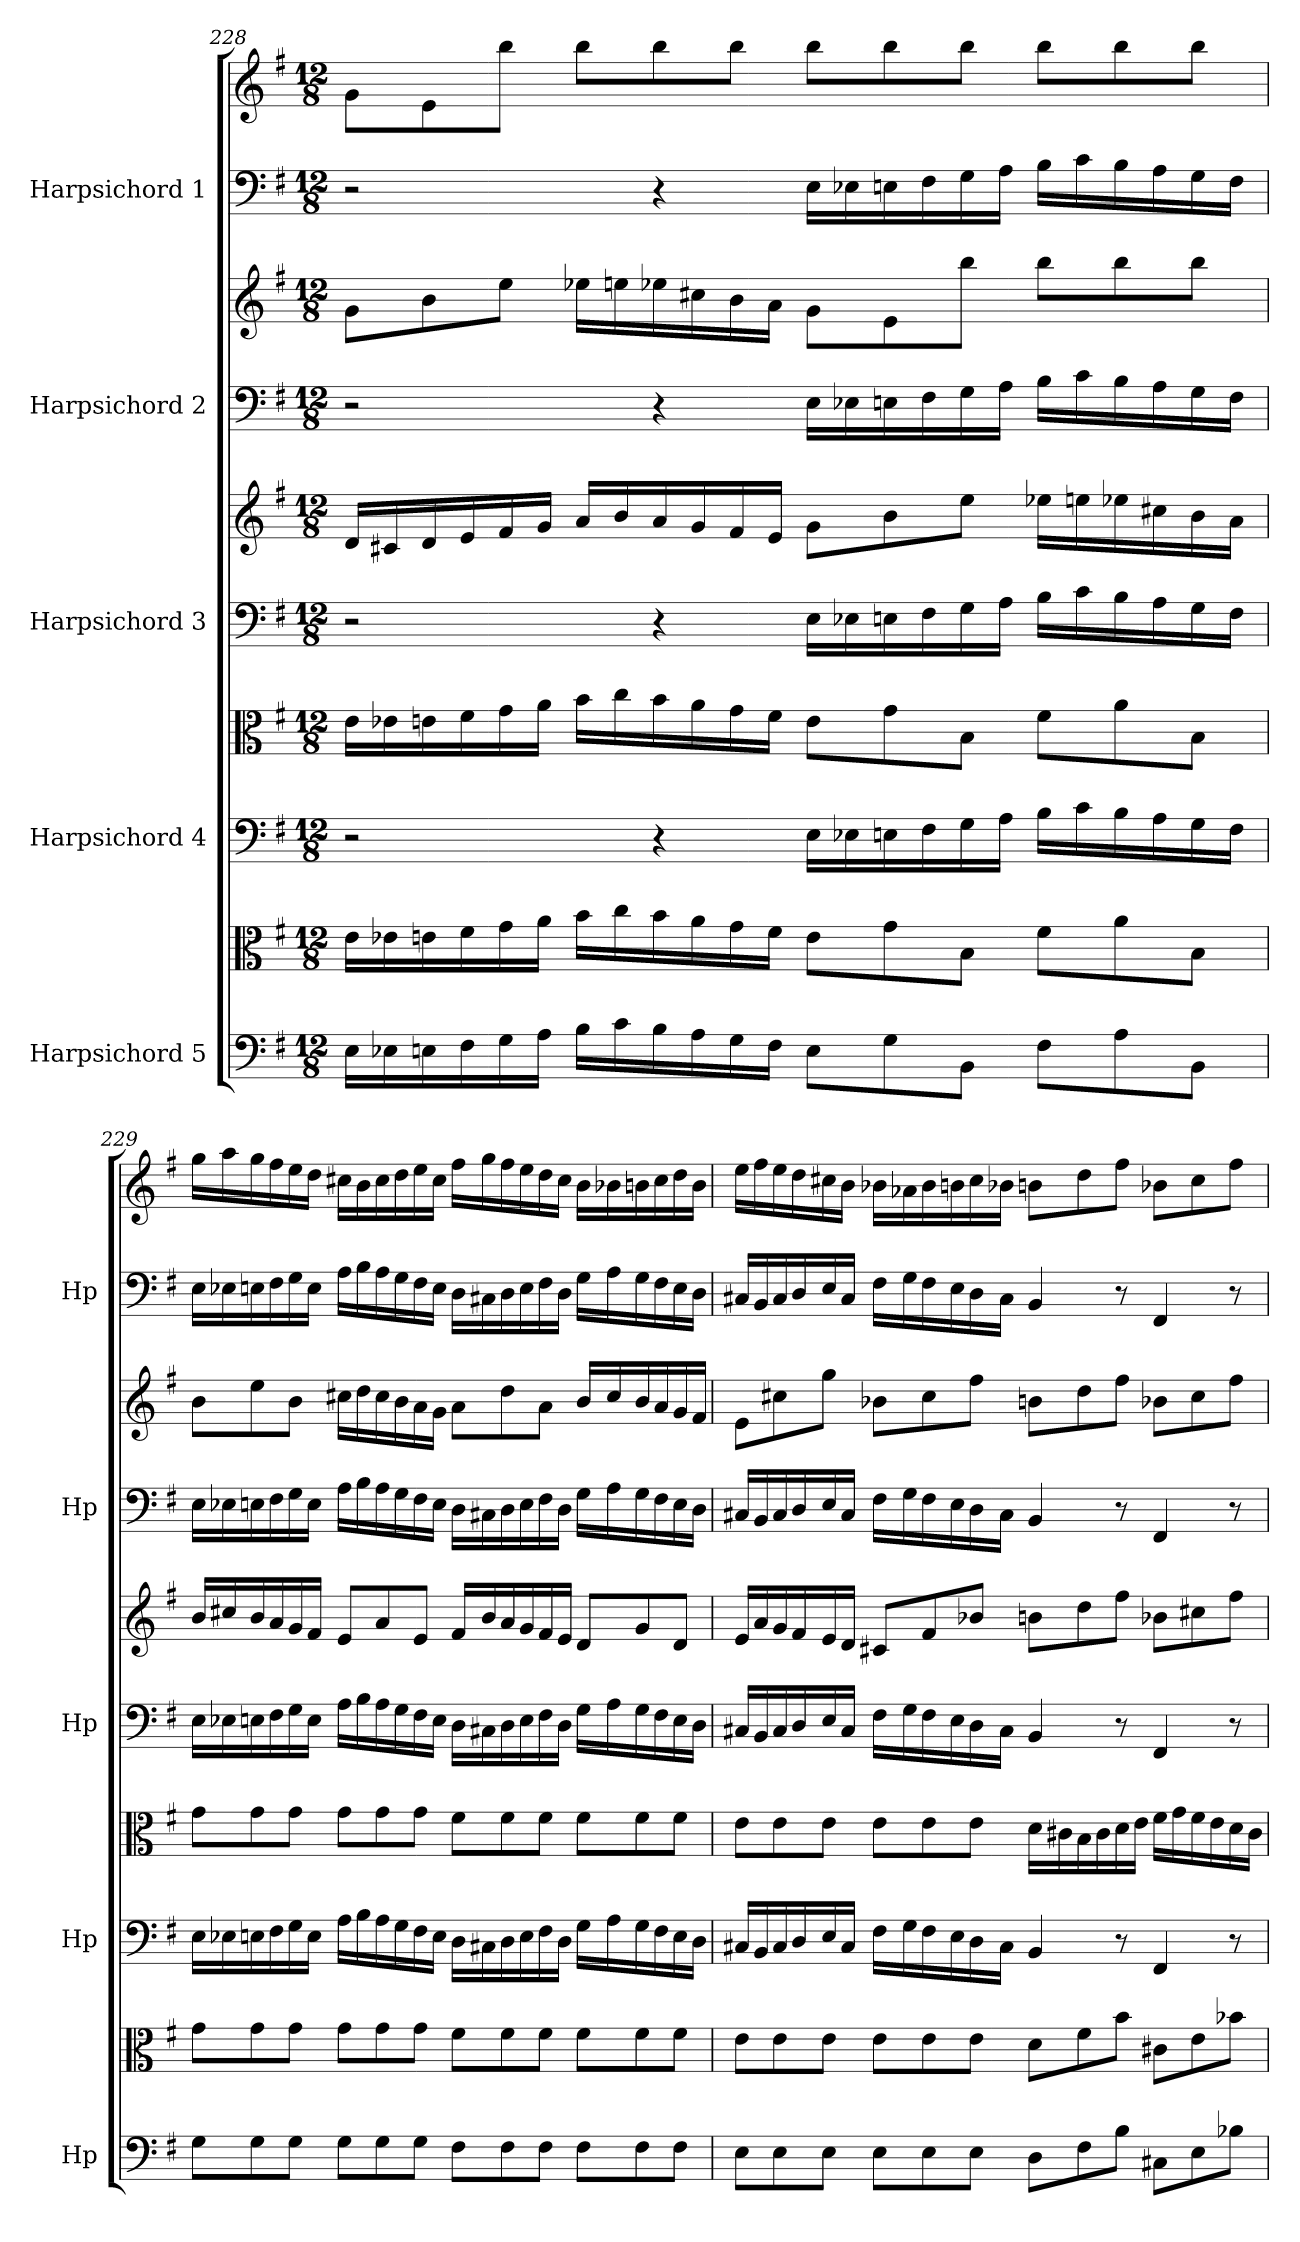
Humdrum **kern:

**kern	**kern	**kern	**kern	**kern	**kern	**kern	**kern	**kern	**kern
*part5	*part5	*part4	*part4	*part3	*part3	*part2	*part2	*part1	*part1
*staff10	*staff9	*staff8	*staff7	*staff6	*staff5	*staff4	*staff3	*staff2	*staff1
*I"Harpsichord 5	*	*I"Harpsichord 4	*	*I"Harpsichord 3	*	*I"Harpsichord 2	*	*I"Harpsichord 1	*
*I'Hp	*	*I'Hp	*	*I'Hp	*	*I'Hp	*	*I'Hp	*
!!LO:PB:g=z
*clefF4	*clefC3	*clefF4	*clefC3	*clefF4	*clefG2	*clefF4	*clefG2	*clefF4	*clefG2
*k[f#]	*k[f#]	*k[f#]	*k[f#]	*k[f#]	*k[f#]	*k[f#]	*k[f#]	*k[f#]	*k[f#]
*M12/8	*M12/8	*M12/8	*M12/8	*M12/8	*M12/8	*M12/8	*M12/8	*M12/8	*M12/8
=228	=228	=228	=228	=228	=228	=228	=228	=228	=228
16E\LL	16e\LL	2r	16e\LL	2r	16d/LL	2r	8g\L	2r	8g\L
16E-X\	16e-X\	.	16e-X\	.	16c#X/	.	.	.	.
16En\	16en\	.	16en\	.	16d/	.	8b\	.	8e\
16F#\	16f#\	.	16f#\	.	16e/	.	.	.	.
16G\	16g\	.	16g\	.	16f#/	.	8ee\J	.	8bb\J
16A\JJ	16a\JJ	.	16a\JJ	.	16g/JJ	.	.	.	.
16B\LL	16b\LL	.	16b\LL	.	16a/LL	.	16ee-X\LL	.	8bb\L
16c\	16cc\	.	16cc\	.	16b/	.	16een\	.	.
16B\	16b\	4r	16b\	4r	16a/	4r	16ee-X\	4r	8bb\
16A\	16a\	.	16a\	.	16g/	.	16cc#X\	.	.
16G\	16g\	.	16g\	.	16f#/	.	16b\	.	8bb\J
16F#\JJ	16f#\JJ	.	16f#\JJ	.	16e/JJ	.	16a\JJ	.	.
8E\L	8e\L	16E\LL	8e\L	16E\LL	8g\L	16E\LL	8g\L	16E\LL	8bb\L
.	.	16E-X\	.	16E-X\	.	16E-X\	.	16E-X\	.
8G\	8g\	16En\	8g\	16En\	8b\	16En\	8e\	16En\	8bb\
.	.	16F#\	.	16F#\	.	16F#\	.	16F#\	.
8BB\J	8B\J	16G\	8B\J	16G\	8ee\J	16G\	8bb\J	16G\	8bb\J
.	.	16A\JJ	.	16A\JJ	.	16A\JJ	.	16A\JJ	.
8F#\L	8f#\L	16B\LL	8f#\L	16B\LL	16ee-X\LL	16B\LL	8bb\L	16B\LL	8bb\L
.	.	16c\	.	16c\	16een\	16c\	.	16c\	.
8A\	8a\	16B\	8a\	16B\	16ee-X\	16B\	8bb\	16B\	8bb\
.	.	16A\	.	16A\	16cc#X\	16A\	.	16A\	.
8BB\J	8B\J	16G\	8B\J	16G\	16b\	16G\	8bb\J	16G\	8bb\J
.	.	16F#\JJ	.	16F#\JJ	16a\JJ	16F#\JJ	.	16F#\JJ	.
!!LO:PB:g=z
=229	=229	=229	=229	=229	=229	=229	=229	=229	=229
8G\L	8g\L	16E\LL	8g\L	16E\LL	16b/LL	16E\LL	8b\L	16E\LL	16gg\LL
.	.	16E-X\	.	16E-X\	16cc#X/	16E-X\	.	16E-X\	16aa\
8G\	8g\	16En\	8g\	16En\	16b/	16En\	8ee\	16En\	16gg\
.	.	16F#\	.	16F#\	16a/	16F#\	.	16F#\	16ff#\
8G\J	8g\J	16G\	8g\J	16G\	16g/	16G\	8b\J	16G\	16ee\
.	.	16E\JJ	.	16E\JJ	16f#/JJ	16E\JJ	.	16E\JJ	16dd\JJ
8G\L	8g\L	16A\LL	8g\L	16A\LL	8e/L	16A\LL	16cc#X\LL	16A\LL	16cc#X\LL
.	.	16B\	.	16B\	.	16B\	16dd\	16B\	16b\
8G\	8g\	16A\	8g\	16A\	8a/	16A\	16cc#\	16A\	16cc#\
.	.	16G\	.	16G\	.	16G\	16b\	16G\	16dd\
8G\J	8g\J	16F#\	8g\J	16F#\	8e/J	16F#\	16a\	16F#\	16ee\
.	.	16E\JJ	.	16E\JJ	.	16E\JJ	16g\JJ	16E\JJ	16cc#\JJ
8F#\L	8f#\L	16D\LL	8f#\L	16D\LL	16f#/LL	16D\LL	8a\L	16D\LL	16ff#\LL
.	.	16C#X\	.	16C#X\	16b/	16C#X\	.	16C#X\	16gg\
8F#\	8f#\	16D\	8f#\	16D\	16a/	16D\	8dd\	16D\	16ff#\
.	.	16E\	.	16E\	16g/	16E\	.	16E\	16ee\
8F#\J	8f#\J	16F#\	8f#\J	16F#\	16f#/	16F#\	8a\J	16F#\	16dd\
.	.	16D\JJ	.	16D\JJ	16e/JJ	16D\JJ	.	16D\JJ	16cc#\JJ
8F#\L	8f#\L	16G\LL	8f#\L	16G\LL	8d/L	16G\LL	16b/LL	16G\LL	16b\LL
.	.	16A\	.	16A\	.	16A\	16cc#/	16A\	16b-X\
8F#\	8f#\	16G\	8f#\	16G\	8g/	16G\	16b/	16G\	16bn\
.	.	16F#\	.	16F#\	.	16F#\	16a/	16F#\	16cc#\
8F#\J	8f#\J	16E\	8f#\J	16E\	8d/J	16E\	16g/	16E\	16dd\
.	.	16D\JJ	.	16D\JJ	.	16D\JJ	16f#/JJ	16D\JJ	16b\JJ
!!LO:PB:g=z
=230	=230	=230	=230	=230	=230	=230	=230	=230	=230
8E\L	8e\L	16C#X/LL	8e\L	16C#X/LL	16e/LL	16C#X/LL	8e\L	16C#X/LL	16ee\LL
.	.	16BB/	.	16BB/	16a/	16BB/	.	16BB/	16ff#\
8E\	8e\	16C#/	8e\	16C#/	16g/	16C#/	8cc#X\	16C#/	16ee\
.	.	16D/	.	16D/	16f#/	16D/	.	16D/	16dd\
8E\J	8e\J	16E/	8e\J	16E/	16e/	16E/	8gg\J	16E/	16cc#X\
.	.	16C#/JJ	.	16C#/JJ	16d/JJ	16C#/JJ	.	16C#/JJ	16b\JJ
8E\L	8e\L	16F#\LL	8e\L	16F#\LL	8c#X/L	16F#\LL	8b-X\L	16F#\LL	16b-X\LL
.	.	16G\	.	16G\	.	16G\	.	16G\	16a-X\
8E\	8e\	16F#\	8e\	16F#\	8f#/	16F#\	8cc#\	16F#\	16b-\
.	.	16E\	.	16E\	.	16E\	.	16E\	16bn\
8E\J	8e\J	16D\	8e\J	16D\	8b-X/J	16D\	8ff#\J	16D\	16cc#\
.	.	16C#\JJ	.	16C#\JJ	.	16C#\JJ	.	16C#\JJ	16b-X\JJ
8D\L	8d\L	4BB/	16d\LL	4BB/	8bn\L	4BB/	8bn\L	4BB/	8bn\L
.	.	.	16c#X\	.	.	.	.	.	.
8F#\	8f#\	.	16B\	.	8dd\	.	8dd\	.	8dd\
.	.	.	16c#\	.	.	.	.	.	.
8B\J	8b\J	8r	16d\	8r	8ff#\J	8r	8ff#\J	8r	8ff#\J
.	.	.	16e\JJ	.	.	.	.	.	.
8C#X\L	8c#X\L	4FF#/	16f#\LL	4FF#/	8b-X\L	4FF#/	8b-X\L	4FF#/	8b-X\L
.	.	.	16g\	.	.	.	.	.	.
8E\	8e\	.	16f#\	.	8cc#X\	.	8cc#\	.	8cc#\
.	.	.	16e\	.	.	.	.	.	.
8B-X\J	8b-X\J	8r	16d\	8r	8ff#\J	8r	8ff#\J	8r	8ff#\J
.	.	.	16c#\JJ	.	.	.	.	.	.
=	=	=	=	=	=	=	=	=	=
*-	*-	*-	*-	*-	*-	*-	*-	*-	*-
